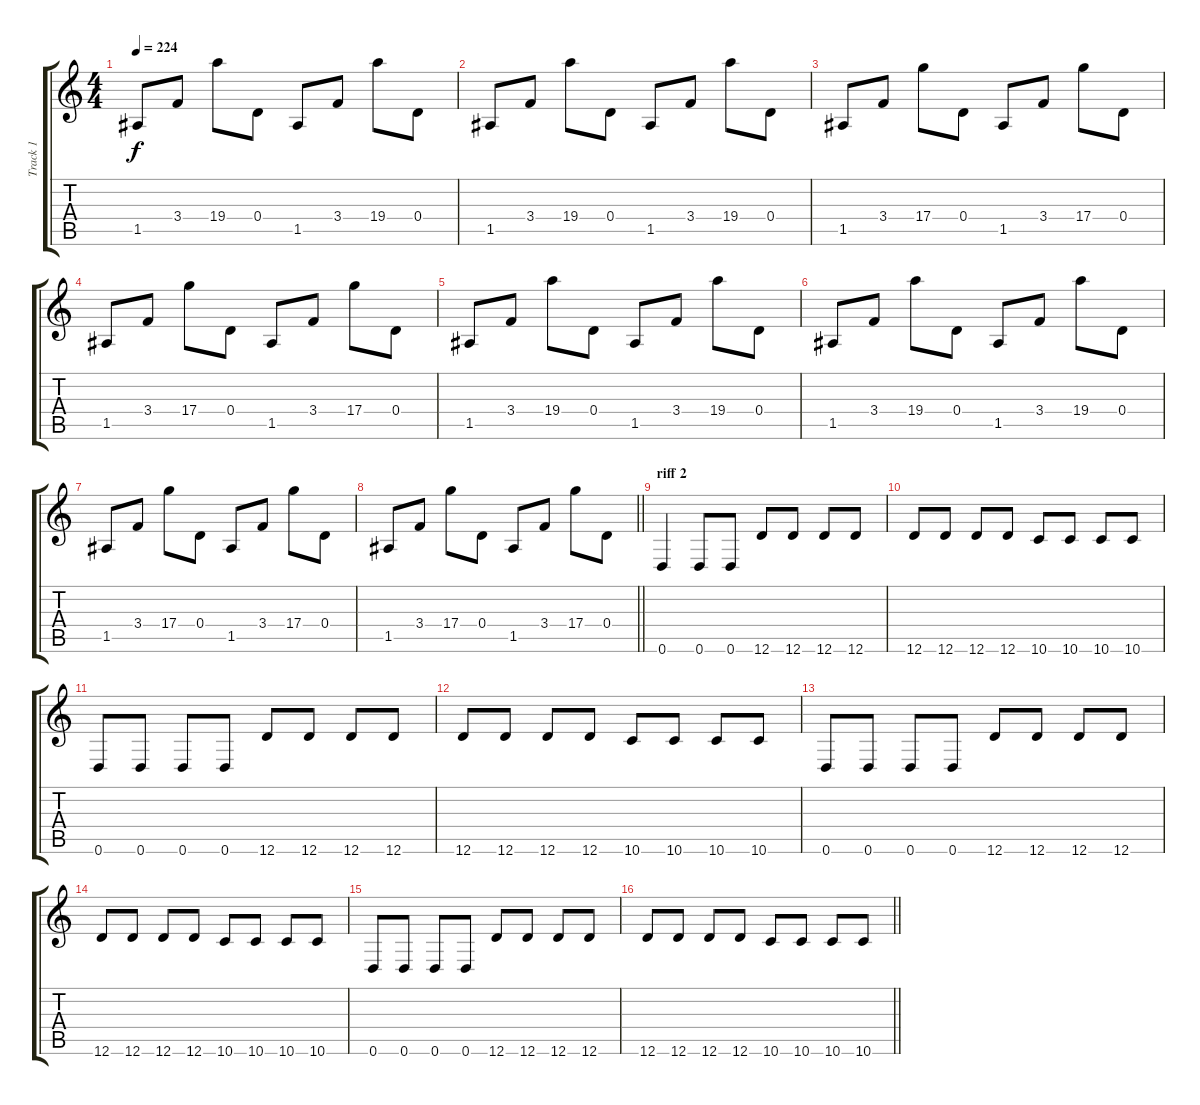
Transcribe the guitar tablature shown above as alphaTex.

\track ("Track 1" "Track 1") {instrument distortionguitar}
\staff {score tabs}
\tuning (E4 B3 G3 D3 A2 D2) {hide}
\ts (4 4)
\tempo 224
\clef g2
\ks c
1.5.8{dy f} 3.4.8 19.4.8 0.4.8 1.5.8 3.4.8 19.4.8 0.4.8 |
1.5.8 3.4.8 19.4.8 0.4.8 1.5.8 3.4.8 19.4.8 0.4.8 |
1.5.8 3.4.8 17.4.8 0.4.8 1.5.8 3.4.8 17.4.8 0.4.8 |
1.5.8 3.4.8 17.4.8 0.4.8 1.5.8 3.4.8 17.4.8 0.4.8 |
1.5.8 3.4.8 19.4.8 0.4.8 1.5.8 3.4.8 19.4.8 0.4.8 |
1.5.8 3.4.8 19.4.8 0.4.8 1.5.8 3.4.8 19.4.8 0.4.8 |
1.5.8 3.4.8 17.4.8 0.4.8 1.5.8 3.4.8 17.4.8 0.4.8 |
\barLineRight lightlight
1.5.8 3.4.8 17.4.8 0.4.8 1.5.8 3.4.8 17.4.8 0.4.8 |
\section ("" "riff 2")
0.6.4 0.6.8 0.6.8 12.6.8 12.6.8 12.6.8 12.6.8 |
12.6.8 12.6.8 12.6.8 12.6.8 10.6.8 10.6.8 10.6.8 10.6.8 |
0.6.8 0.6.8 0.6.8 0.6.8 12.6.8 12.6.8 12.6.8 12.6.8 |
12.6.8 12.6.8 12.6.8 12.6.8 10.6.8 10.6.8 10.6.8 10.6.8 |
0.6.8 0.6.8 0.6.8 0.6.8 12.6.8 12.6.8 12.6.8 12.6.8 |
12.6.8 12.6.8 12.6.8 12.6.8 10.6.8 10.6.8 10.6.8 10.6.8 |
0.6.8 0.6.8 0.6.8 0.6.8 12.6.8 12.6.8 12.6.8 12.6.8 |
\barLineRight lightlight
12.6.8 12.6.8 12.6.8 12.6.8 10.6.8 10.6.8 10.6.8 10.6.8
